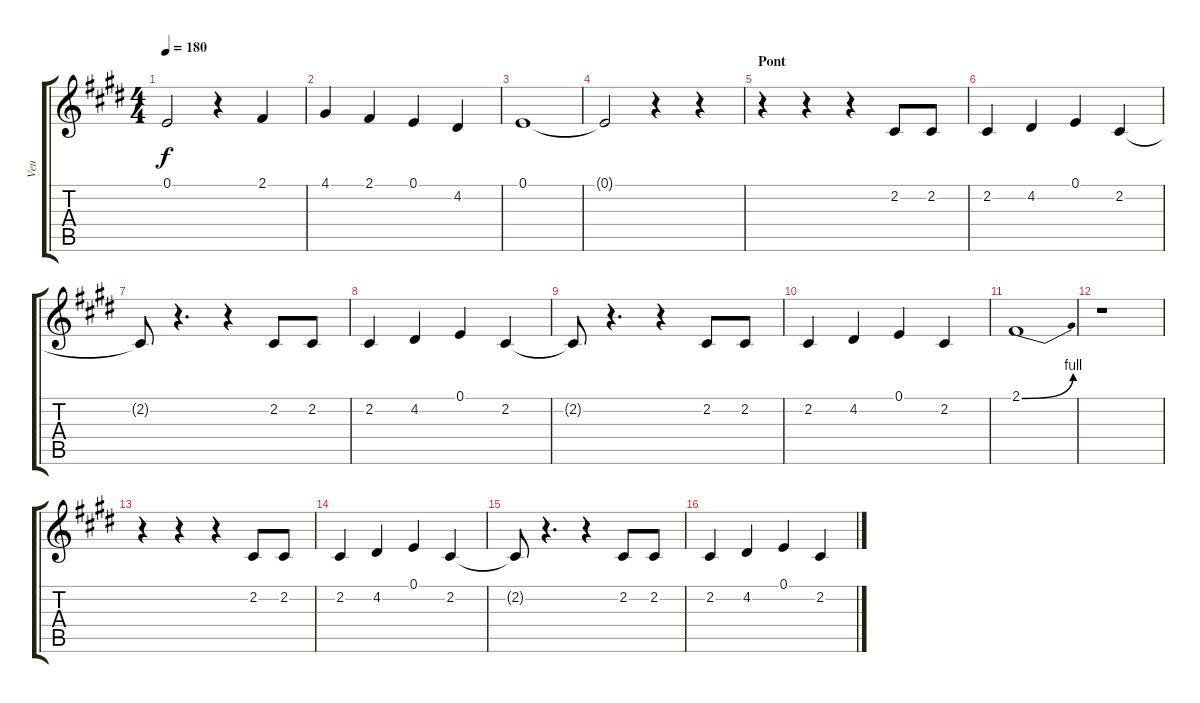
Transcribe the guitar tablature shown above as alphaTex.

\track ("Veu" "Veu") {instrument bassoon}
\staff {score tabs}
\tuning (E4 B3 G3 D3 A2 E2) {hide}
\ts (4 4)
\tempo 180
\clef g2
\ks e
0.1.2{dy f} r.4 2.1.4 |
4.1.4 2.1.4 0.1.4 4.2.4 |
0.1.1 |
0.1{t}.2 r.4 r.4 |
\section ("" "Pont")
r.4 r.4 r.4 2.2.8 2.2.8 |
2.2.4 4.2.4 0.1.4 2.2.4 |
2.2{t}.8 r.4{d} r.4 2.2.8 2.2.8 |
2.2.4 4.2.4 0.1.4 2.2.4 |
2.2{t}.8 r.4{d} r.4 2.2.8 2.2.8 |
2.2.4 4.2.4 0.1.4 2.2.4 |
2.1{be (bend 0 0 60 4)}.1 |
r.1 |
r.4 r.4 r.4 2.2.8 2.2.8 |
2.2.4 4.2.4 0.1.4 2.2.4 |
2.2{t}.8 r.4{d} r.4 2.2.8 2.2.8 |
2.2.4 4.2.4 0.1.4 2.2.4
